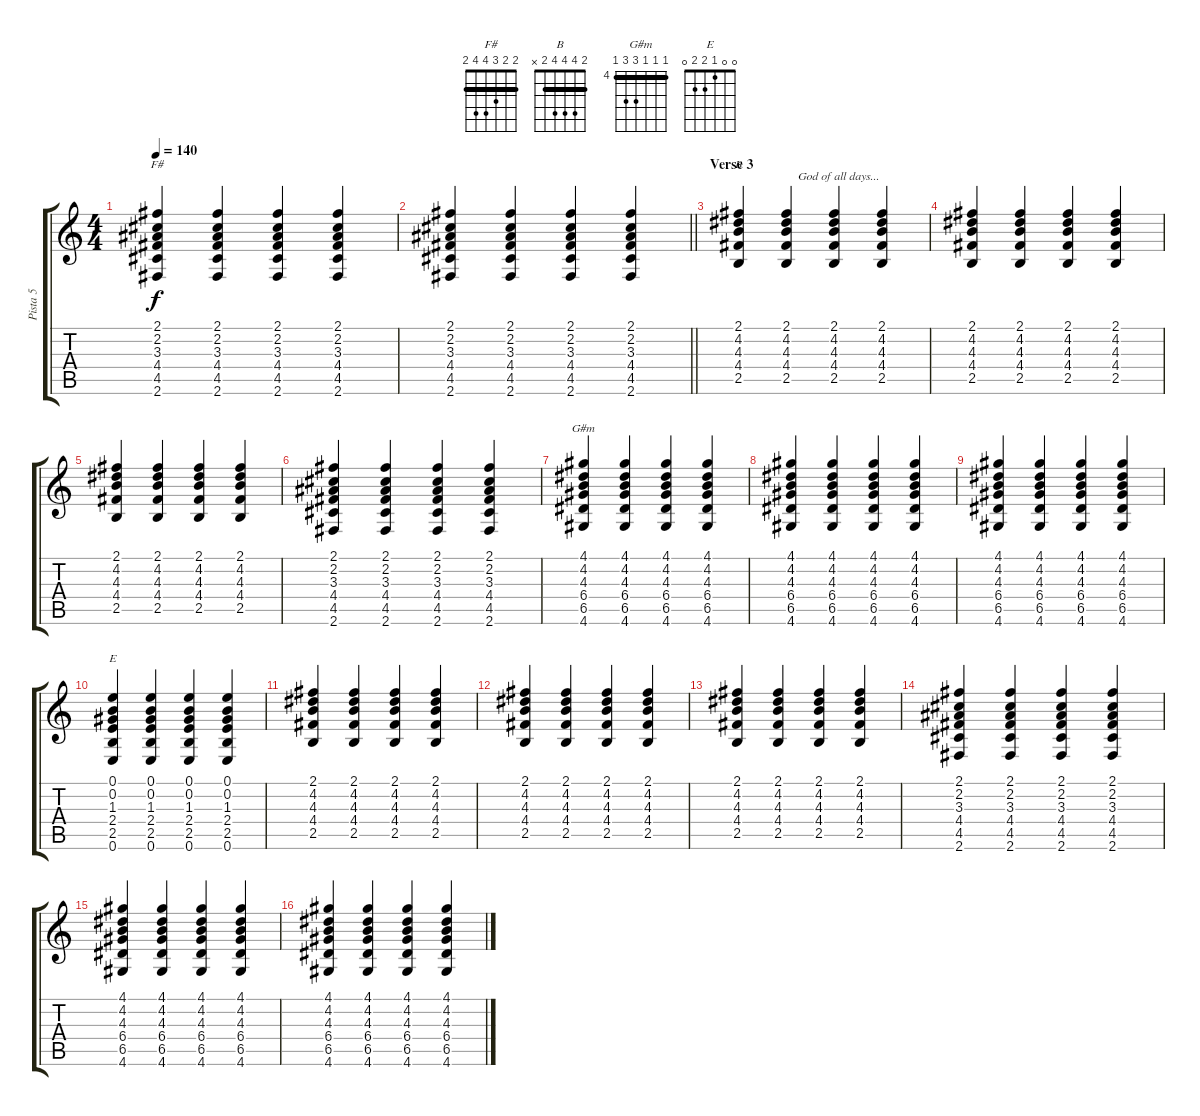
\track ("Pista 5" "Pista 5") {instrument acousticguitarsteel}
\staff {score tabs}
\tuning (E4 B3 G3 D3 A2 E2) {hide}
\chord ("F#" 2 2 3 4 4 2) {barre 2}
\chord ("B" 2 4 4 4 2 x) {barre 2}
\chord ("G#m" 4 4 4 6 6 4) {firstfret 4 barre 4}
\chord ("E" 0 0 1 2 2 0)
\ts (4 4)
\tempo 140
\clef g2
\ks c
(2.1 2.2 3.3 4.4 4.5 2.6).4{ch "F#" dy f} (2.1 2.2 3.3 4.4 4.5 2.6).4 (2.1 2.2 3.3 4.4 4.5 2.6).4 (2.1 2.2 3.3 4.4 4.5 2.6).4 |
\barLineRight lightlight
(2.1 2.2 3.3 4.4 4.5 2.6).4 (2.1 2.2 3.3 4.4 4.5 2.6).4 (2.1 2.2 3.3 4.4 4.5 2.6).4 (2.1 2.2 3.3 4.4 4.5 2.6).4 |
\section ("" "Verse 3")
(2.1 4.2 4.3 4.4 2.5).4{ch "B"} (2.1 4.2 4.3 4.4 2.5).4{txt "    God of all days..."} (2.1 4.2 4.3 4.4 2.5).4 (2.1 4.2 4.3 4.4 2.5).4 |
(2.1 4.2 4.3 4.4 2.5).4 (2.1 4.2 4.3 4.4 2.5).4 (2.1 4.2 4.3 4.4 2.5).4 (2.1 4.2 4.3 4.4 2.5).4 |
(2.1 4.2 4.3 4.4 2.5).4 (2.1 4.2 4.3 4.4 2.5).4 (2.1 4.2 4.3 4.4 2.5).4 (2.1 4.2 4.3 4.4 2.5).4 |
(2.1 2.2 3.3 4.4 4.5 2.6).4 (2.1 2.2 3.3 4.4 4.5 2.6).4 (2.1 2.2 3.3 4.4 4.5 2.6).4 (2.1 2.2 3.3 4.4 4.5 2.6).4 |
(4.1 4.2 4.3 6.4 6.5 4.6).4{ch "G#m"} (4.1 4.2 4.3 6.4 6.5 4.6).4 (4.1 4.2 4.3 6.4 6.5 4.6).4 (4.1 4.2 4.3 6.4 6.5 4.6).4 |
(4.1 4.2 4.3 6.4 6.5 4.6).4 (4.1 4.2 4.3 6.4 6.5 4.6).4 (4.1 4.2 4.3 6.4 6.5 4.6).4 (4.1 4.2 4.3 6.4 6.5 4.6).4 |
(4.1 4.2 4.3 6.4 6.5 4.6).4 (4.1 4.2 4.3 6.4 6.5 4.6).4 (4.1 4.2 4.3 6.4 6.5 4.6).4 (4.1 4.2 4.3 6.4 6.5 4.6).4 |
(0.1 0.2 1.3 2.4 2.5 0.6).4{ch "E"} (0.1 0.2 1.3 2.4 2.5 0.6).4 (0.1 0.2 1.3 2.4 2.5 0.6).4 (0.1 0.2 1.3 2.4 2.5 0.6).4 |
(2.1 4.2 4.3 4.4 2.5).4 (2.1 4.2 4.3 4.4 2.5).4 (2.1 4.2 4.3 4.4 2.5).4 (2.1 4.2 4.3 4.4 2.5).4 |
(2.1 4.2 4.3 4.4 2.5).4 (2.1 4.2 4.3 4.4 2.5).4 (2.1 4.2 4.3 4.4 2.5).4 (2.1 4.2 4.3 4.4 2.5).4 |
(2.1 4.2 4.3 4.4 2.5).4 (2.1 4.2 4.3 4.4 2.5).4 (2.1 4.2 4.3 4.4 2.5).4 (2.1 4.2 4.3 4.4 2.5).4 |
(2.1 2.2 3.3 4.4 4.5 2.6).4 (2.1 2.2 3.3 4.4 4.5 2.6).4 (2.1 2.2 3.3 4.4 4.5 2.6).4 (2.1 2.2 3.3 4.4 4.5 2.6).4 |
(4.1 4.2 4.3 6.4 6.5 4.6).4 (4.1 4.2 4.3 6.4 6.5 4.6).4 (4.1 4.2 4.3 6.4 6.5 4.6).4 (4.1 4.2 4.3 6.4 6.5 4.6).4 |
(4.1 4.2 4.3 6.4 6.5 4.6).4 (4.1 4.2 4.3 6.4 6.5 4.6).4 (4.1 4.2 4.3 6.4 6.5 4.6).4 (4.1 4.2 4.3 6.4 6.5 4.6).4
